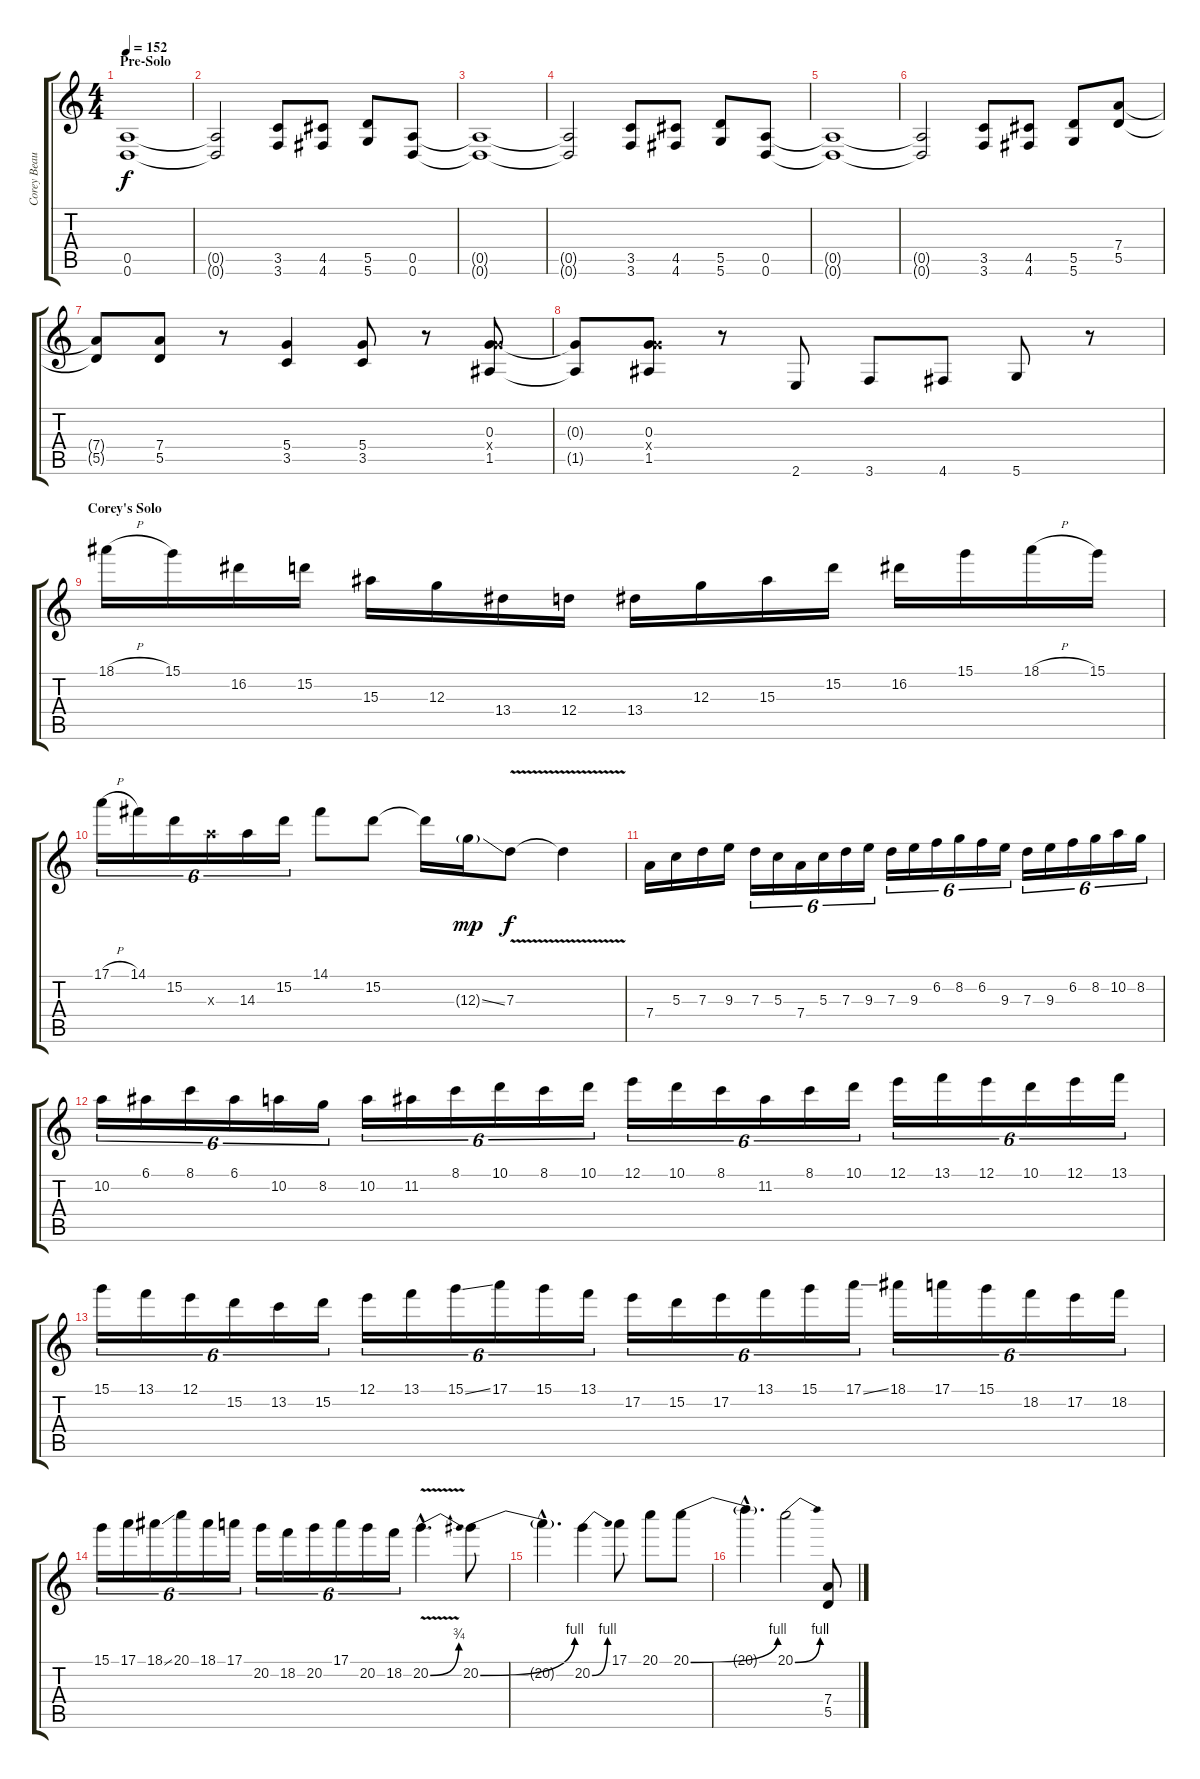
\track ("Corey Beaulieu" "Corey Beau") {instrument overdrivenguitar}
\staff {score tabs}
\tuning (E4 B3 G3 D3 A2 D2) {hide}
\ts (4 4)
\section ("" "Pre-Solo")
\tempo 152
\clef g2
\ks c
(0.5 0.6).1{dy f} |
(0.5{t} 0.6{t}).2 (3.5 3.6).8 (4.5 4.6).8 (5.5 5.6).8 (0.5 0.6).8 |
(0.5{t} 0.6{t}).1 |
(0.5{t} 0.6{t}).2 (3.5 3.6).8 (4.5 4.6).8 (5.5 5.6).8 (0.5 0.6).8 |
(0.5{t} 0.6{t}).1 |
(0.5{t} 0.6{t}).2 (3.5 3.6).8 (4.5 4.6).8 (5.5 5.6).8 (7.4 5.5).8 |
(7.4{t} 5.5{t}).8 (7.4 5.5).8 r.8 (5.4 3.5).4 (5.4 3.5).8 r.8 (0.3 5.4{x} 1.5).8 |
(0.3{t} 1.5{t}).8 (0.3 5.4{x} 1.5).8 r.8 2.6.8 3.6.8 4.6.8 5.6.8 r.8 |
\section ("" "Corey's Solo")
18.1{h}.16 15.1.16 16.2.16 15.2.16 15.3.16 12.3.16 13.4.16 12.4.16 13.4.16 12.3.16 15.3.16 15.2.16 16.2.16 15.1.16 18.1{h}.16 15.1.16 |
17.1{h}.16{tu (6 4)} 14.1.16{tu (6 4)} 15.2.16{tu (6 4)} 14.3{x}.16{tu (6 4)} 14.3.16{tu (6 4)} 15.2.16{tu (6 4)} 14.1.8 15.2.8 15.2{t}.16 12.3{ss g}.16{dy mp} 7.3{v}.8{dy f} 7.3{t}.4 |
7.4.16 5.3.16 7.3.16 9.3.16 7.3.16{tu (6 4)} 5.3.16{tu (6 4)} 7.4.16{tu (6 4)} 5.3.16{tu (6 4)} 7.3.16{tu (6 4)} 9.3.16{tu (6 4)} 7.3.16{tu (6 4)} 9.3.16{tu (6 4)} 6.2.16{tu (6 4)} 8.2.16{tu (6 4)} 6.2.16{tu (6 4)} 9.3.16{tu (6 4)} 7.3.16{tu (6 4)} 9.3.16{tu (6 4)} 6.2.16{tu (6 4)} 8.2.16{tu (6 4)} 10.2.16{tu (6 4)} 8.2.16{tu (6 4)} |
10.2.16{tu (6 4)} 6.1.16{tu (6 4)} 8.1.16{tu (6 4)} 6.1.16{tu (6 4)} 10.2.16{tu (6 4)} 8.2.16{tu (6 4)} 10.2.16{tu (6 4)} 11.2.16{tu (6 4)} 8.1.16{tu (6 4)} 10.1.16{tu (6 4)} 8.1.16{tu (6 4)} 10.1.16{tu (6 4)} 12.1.16{tu (6 4)} 10.1.16{tu (6 4)} 8.1.16{tu (6 4)} 11.2.16{tu (6 4)} 8.1.16{tu (6 4)} 10.1.16{tu (6 4)} 12.1.16{tu (6 4)} 13.1.16{tu (6 4)} 12.1.16{tu (6 4)} 10.1.16{tu (6 4)} 12.1.16{tu (6 4)} 13.1.16{tu (6 4)} |
15.1.16{tu (6 4)} 13.1.16{tu (6 4)} 12.1.16{tu (6 4)} 15.2.16{tu (6 4)} 13.2.16{tu (6 4)} 15.2.16{tu (6 4)} 12.1.16{tu (6 4)} 13.1.16{tu (6 4)} 15.1{ss}.16{tu (6 4)} 17.1.16{tu (6 4)} 15.1.16{tu (6 4)} 13.1.16{tu (6 4)} 17.2.16{tu (6 4)} 15.2.16{tu (6 4)} 17.2.16{tu (6 4)} 13.1.16{tu (6 4)} 15.1.16{tu (6 4)} 17.1{ss}.16{tu (6 4)} 18.1.16{tu (6 4)} 17.1.16{tu (6 4)} 15.1.16{tu (6 4)} 18.2.16{tu (6 4)} 17.2.16{tu (6 4)} 18.2.16{tu (6 4)} |
15.1.16{tu (6 4)} 17.1.16{tu (6 4)} 18.1{ss}.16{tu (6 4)} 20.1.16{tu (6 4)} 18.1.16{tu (6 4)} 17.1.16{tu (6 4)} 20.2.16{tu (6 4)} 18.2.16{tu (6 4)} 20.2.16{tu (6 4)} 17.1.16{tu (6 4)} 20.2.16{tu (6 4)} 18.2.16{tu (6 4)} 20.2{be (bend 0 0 60 3) v hac}.4{d} 20.2{be (bend 0 0 60 4)}.8 |
20.2{hac t}.4{d} 20.2{be (bend 0 0 60 4)}.4 17.1.8 20.1.8 20.1{be (bend 0 0 60 4)}.8 |
20.1{hac t}.4{d} 20.1{be (bend 0 0 60 4)}.2 (7.4 5.5).8
